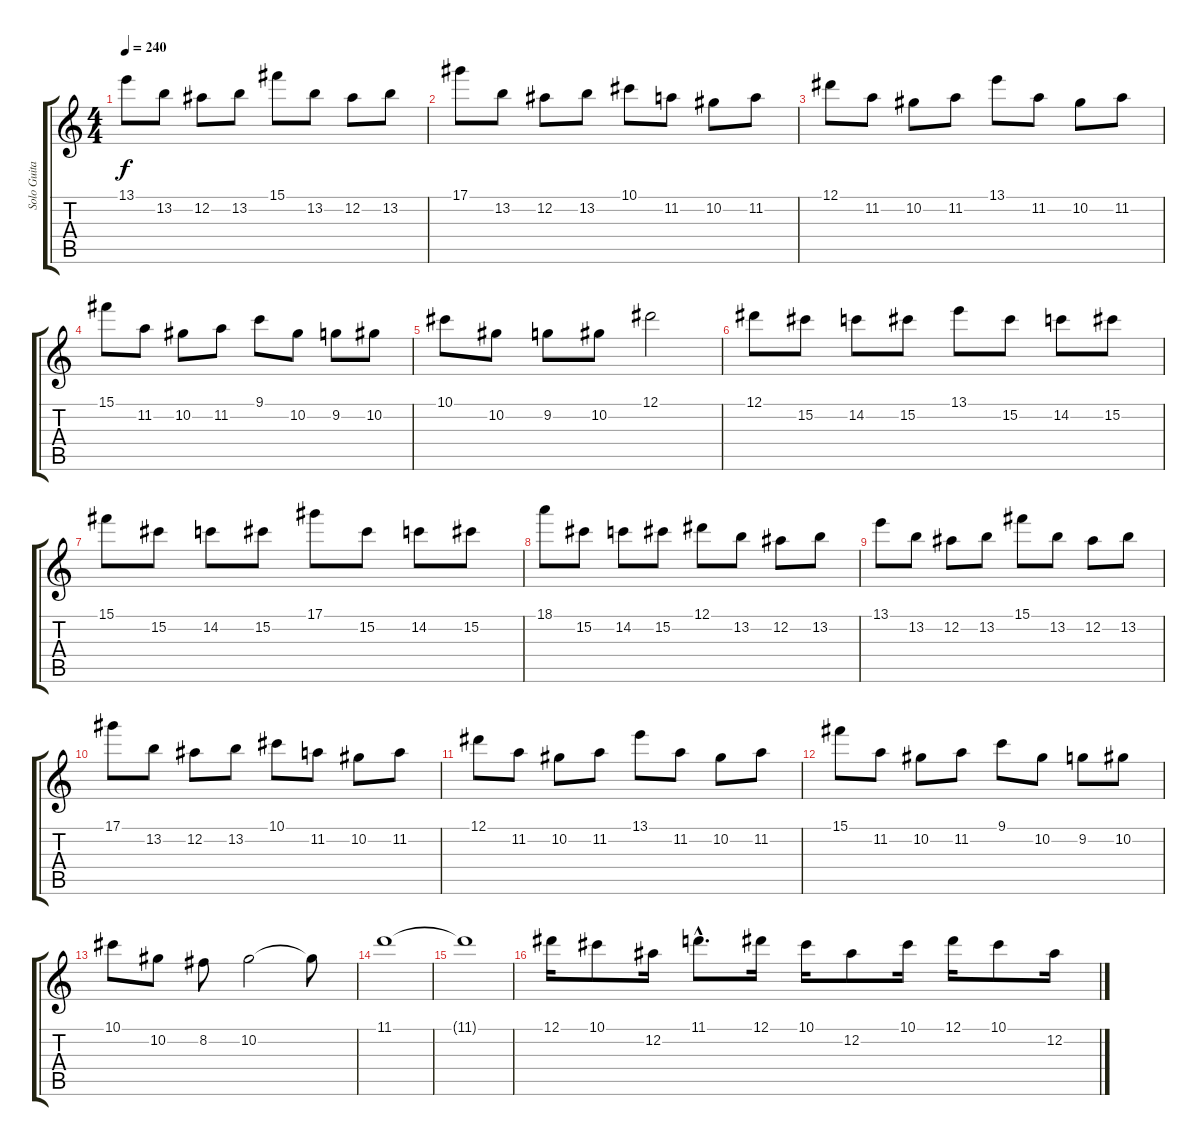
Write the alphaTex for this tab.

\track ("Solo Guitar" "Solo Guita") {instrument distortionguitar}
\staff {score tabs}
\tuning (Eb4 Bb3 Gb3 Db3 Ab2 Eb2) {hide}
\ts (4 4)
\tempo 240
\clef g2
\ks c
13.1.8{dy f} 13.2.8 12.2.8 13.2.8 15.1.8 13.2.8 12.2.8 13.2.8 |
17.1.8 13.2.8 12.2.8 13.2.8 10.1.8 11.2.8 10.2.8 11.2.8 |
12.1.8 11.2.8 10.2.8 11.2.8 13.1.8 11.2.8 10.2.8 11.2.8 |
15.1.8 11.2.8 10.2.8 11.2.8 9.1.8 10.2.8 9.2.8 10.2.8 |
10.1.8 10.2.8 9.2.8 10.2.8 12.1.2 |
12.1.8 15.2.8 14.2.8 15.2.8 13.1.8 15.2.8 14.2.8 15.2.8 |
15.1.8 15.2.8 14.2.8 15.2.8 17.1.8 15.2.8 14.2.8 15.2.8 |
18.1.8 15.2.8 14.2.8 15.2.8 12.1.8 13.2.8 12.2.8 13.2.8 |
13.1.8 13.2.8 12.2.8 13.2.8 15.1.8 13.2.8 12.2.8 13.2.8 |
17.1.8 13.2.8 12.2.8 13.2.8 10.1.8 11.2.8 10.2.8 11.2.8 |
12.1.8 11.2.8 10.2.8 11.2.8 13.1.8 11.2.8 10.2.8 11.2.8 |
15.1.8 11.2.8 10.2.8 11.2.8 9.1.8 10.2.8 9.2.8 10.2.8 |
10.1.8 10.2.8 8.2.8 10.2.2 10.2{t}.8 |
11.1.1 |
11.1{t}.1 |
12.1.16 10.1.8 12.2.16 11.1{hac}.8{d} 12.1.16 10.1.16 12.2.8 10.1.16 12.1.16 10.1.8 12.2.16
